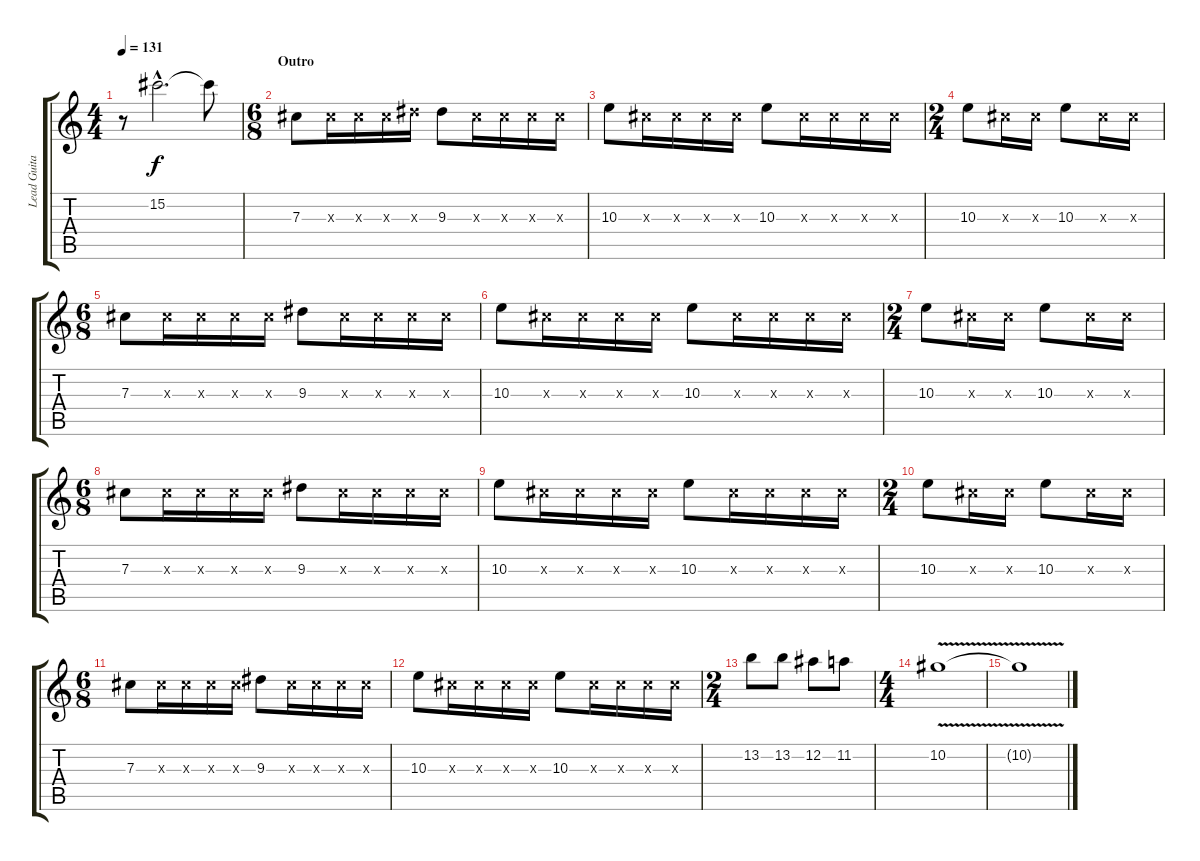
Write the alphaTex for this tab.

\track ("Lead Guitar II" "Lead Guita") {instrument overdrivenguitar}
\staff {score tabs}
\tuning (Eb4 Bb3 Gb3 Db3 Ab2 Eb2) {hide}
\ts (4 4)
\tempo 131
\clef g2
\ks c
r.8{dy f} 15.2{hac}.2{d} 15.2{t}.8 |
\ts (6 8)
\section ("" "Outro")
7.3.8 7.3{x}.16 7.3{x}.16 7.3{x}.16 9.3{x}.16 9.3.8 7.3{x}.16 7.3{x}.16 7.3{x}.16 7.3{x}.16 |
10.3.8 7.3{x}.16 7.3{x}.16 7.3{x}.16 7.3{x}.16 10.3.8 7.3{x}.16 7.3{x}.16 7.3{x}.16 7.3{x}.16 |
\ts (2 4)
10.3.8 7.3{x}.16 7.3{x}.16 10.3.8 7.3{x}.16 7.3{x}.16 |
\ts (6 8)
7.3.8 7.3{x}.16 7.3{x}.16 7.3{x}.16 7.3{x}.16 9.3.8 7.3{x}.16 7.3{x}.16 7.3{x}.16 7.3{x}.16 |
10.3.8 7.3{x}.16 7.3{x}.16 7.3{x}.16 7.3{x}.16 10.3.8 7.3{x}.16 7.3{x}.16 7.3{x}.16 7.3{x}.16 |
\ts (2 4)
10.3.8 7.3{x}.16 7.3{x}.16 10.3.8 7.3{x}.16 7.3{x}.16 |
\ts (6 8)
7.3.8 7.3{x}.16 7.3{x}.16 7.3{x}.16 7.3{x}.16 9.3.8 7.3{x}.16 7.3{x}.16 7.3{x}.16 7.3{x}.16 |
10.3.8 7.3{x}.16 7.3{x}.16 7.3{x}.16 7.3{x}.16 10.3.8 7.3{x}.16 7.3{x}.16 7.3{x}.16 7.3{x}.16 |
\ts (2 4)
10.3.8 7.3{x}.16 7.3{x}.16 10.3.8 7.3{x}.16 7.3{x}.16 |
\ts (6 8)
7.3.8 7.3{x}.16 7.3{x}.16 7.3{x}.16 7.3{x}.16 9.3.8 7.3{x}.16 7.3{x}.16 7.3{x}.16 7.3{x}.16 |
10.3.8 7.3{x}.16 7.3{x}.16 7.3{x}.16 7.3{x}.16 10.3.8 7.3{x}.16 7.3{x}.16 7.3{x}.16 7.3{x}.16 |
\ts (2 4)
13.2.8 13.2.8 12.2.8 11.2.8 |
\ts (4 4)
10.2{v}.1 |
10.2{t}.1
